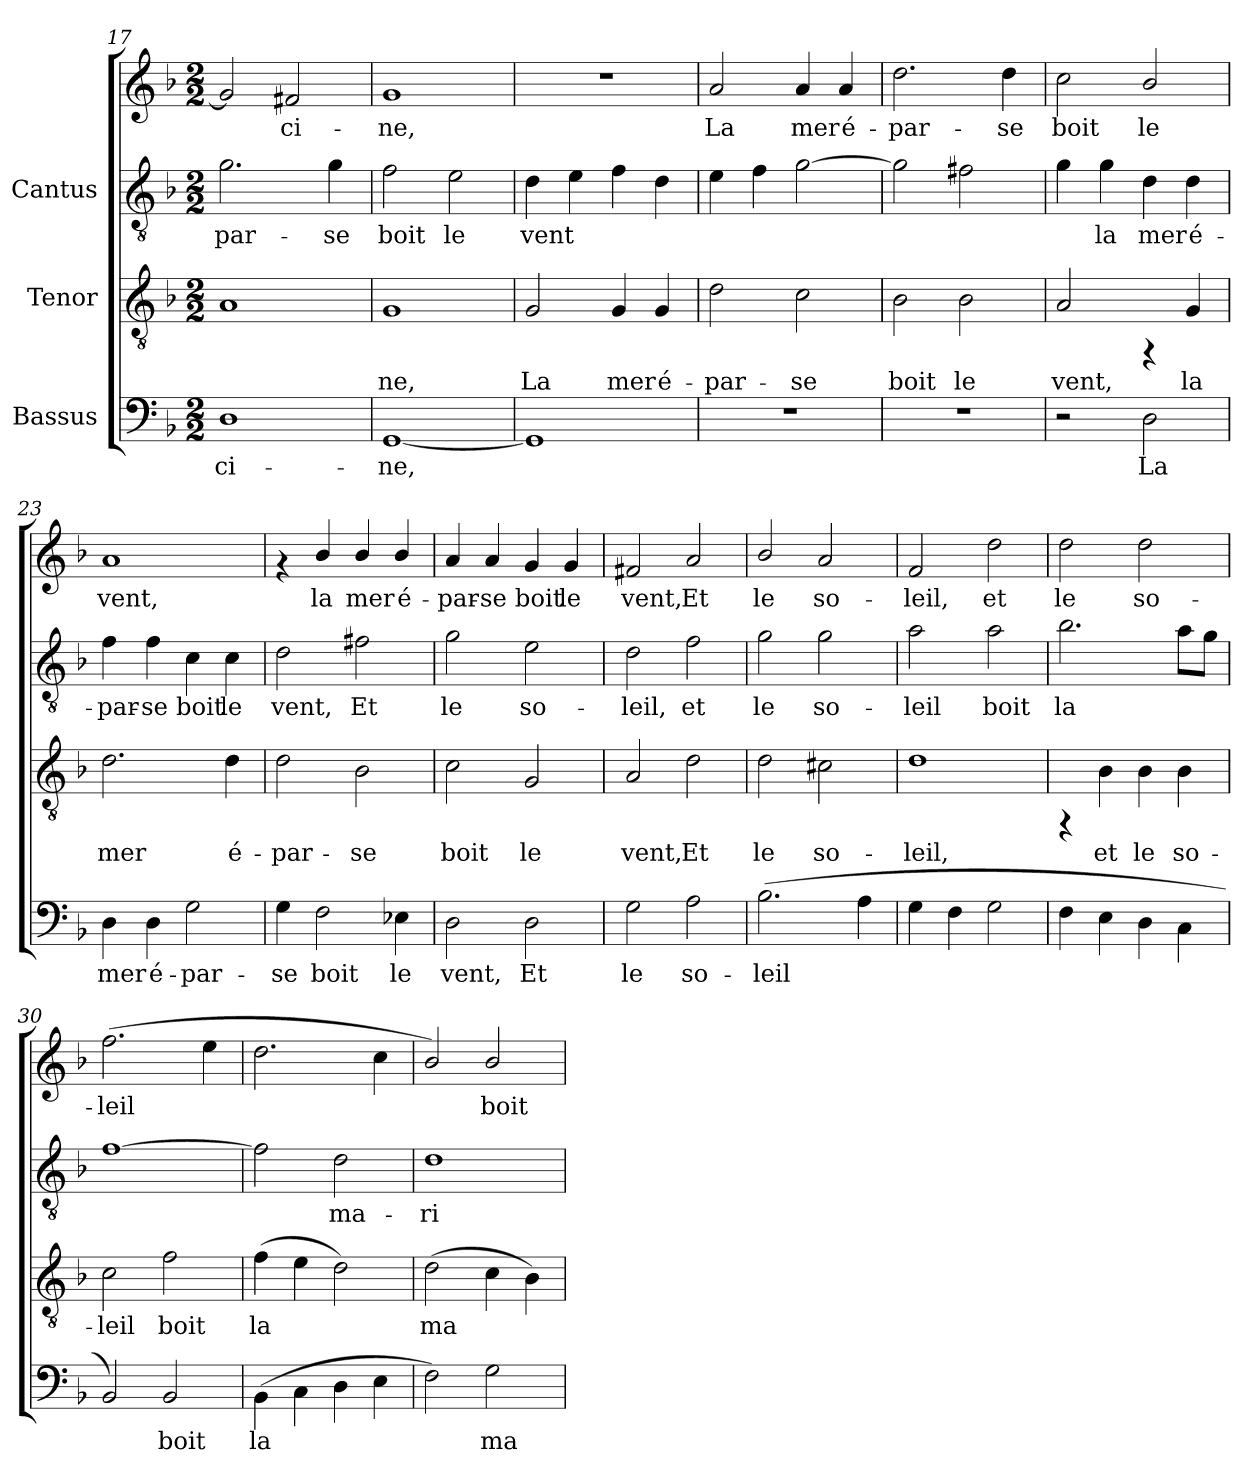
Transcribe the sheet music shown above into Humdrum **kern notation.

**kern	**text	**kern	**text	**kern	**text	**kern	**text
*part3	*part3	*part2	*part2	*part1	*part1	*part1	*part1
*staff4	*staff4	*staff3	*staff3	*staff2	*staff2	*staff1	*staff1
*I"Bassus	*	*I"Tenor	*	*I"Cantus	*	*	*
*clefF4	*	*clefGv2	*	*clefGv2	*	*clefG2	*
*k[b-]	*	*k[b-]	*	*k[b-]	*	*k[b-]	*
*F:	*	*F:	*	*F:	*	*F:	*
*M2/2	*	*M2/2	*	*M2/2	*	*M2/2	*
=17	=17	=17	=17	=17	=17	=17	=17
!	!LO:LY:b	!	!	!	!LO:LY:b	!	!LO:LY:b
1D	-ci-	1A	.	2.g\	-par-	2g/]	-
!	!	!	!	!	!	!	!LO:LY:b
.	.	.	.	.	.	2f#X/	ci-
!	!	!	!	!	!LO:LY:b	!	!
.	.	.	.	4g\	-se	.	.
=18	=18	=18	=18	=18	=18	=18	=18
!	!LO:LY:b	!	!LO:LY:b	!	!LO:LY:b	!	!LO:LY:b
[<1GG	-ne,	1G	-ne,	2f\	boit	1g	ne,
!	!	!	!	!	!LO:LY:b	!	!
.	.	.	.	2e\	le	.	.
=19	=19	=19	=19	=19	=19	=19	=19
!	!	!	!LO:LY:b	!	!LO:LY:b	!	!
1GG]	.	2G/	La	4d\	vent	1r	.
!	!	!	!	!	!LO:LY:b	!	!
.	.	.	.	4e\	.	.	.
!	!	!	!LO:LY:b	!	!LO:LY:b	!	!
.	.	4G/	mer	4f\	.	.	.
!	!	!	!LO:LY:b	!	!LO:LY:b	!	!
.	.	4G/	é-	4d\	.	.	.
=20	=20	=20	=20	=20	=20	=20	=20
!	!	!	!LO:LY:b	!	!	!	!LO:LY:b
1r	.	2d\	-par-	4e\	.	2a/	La
.	.	.	.	4f\	.	.	.
!	!	!	!LO:LY:b	!	!	!	!LO:LY:b
.	.	2c\	-se	[>2g\	.	4a/	mer
!	!	!	!	!	!	!	!LO:LY:b
.	.	.	.	.	.	4a/	é-
!!LO:LB:g=z
=21	=21	=21	=21	=21	=21	=21	=21
!	!	!	!LO:LY:b	!	!	!	!LO:LY:b
1r	.	2B-\	boit	2g\]	.	2.dd\	-par-
!	!	!	!LO:LY:b	!	!	!	!
.	.	2B-\	le	2f#X\	.	.	.
!	!	!	!	!	!	!	!LO:LY:b
.	.	.	.	.	.	4dd\	-se
!!LO:PB:g=z
=22	=22	=22	=22	=22	=22	=22	=22
!	!	!	!LO:LY:b	!	!LO:LY:b	!	!LO:LY:b
2r	.	2A/	vent,	4g\	.	2cc\	boit
!	!	!	!	!	!LO:LY:b	!	!
.	.	.	.	4g\	la	.	.
!	!LO:LY:b	!	!	!	!LO:LY:b	!	!LO:LY:b
2D\	La	4rFF	.	4d\	mer	2b-/	le
!	!	!	!LO:LY:b	!	!LO:LY:b	!	!
.	.	4G/	la	4d\	é-	.	.
!!LO:LB:g=z
=23	=23	=23	=23	=23	=23	=23	=23
!	!LO:LY:b	!	!LO:LY:b	!	!LO:LY:b	!	!LO:LY:b
4D\	mer	2.d\	mer	4f\	par-	1a	-vent,
!	!LO:LY:b	!	!	!	!LO:LY:b	!	!
4D\	é-	.	.	4f\	-se	.	.
!	!LO:LY:b	!	!	!	!LO:LY:b	!	!
2G\	-par-	.	.	4c\	boit	.	.
!	!	!	!LO:LY:b	!	!LO:LY:b	!	!
.	.	4d\	é-	4c\	le	.	.
!!LO:LB:g=z
=24	=24	=24	=24	=24	=24	=24	=24
!	!LO:LY:b	!	!LO:LY:b	!	!LO:LY:b	!	!
4G\	-se	2d\	-par-	2d\	-vent,	4rf	.
!	!LO:LY:b	!	!	!	!	!	!LO:LY:b
2F\	boit	.	.	.	.	4b-/	la
!	!	!	!LO:LY:b	!	!LO:LY:b	!	!LO:LY:b
.	.	2B-\	-se	2f#X\	Et	4b-/	mer
!	!LO:LY:b	!	!	!	!	!	!LO:LY:b
4E-X\	le	.	.	.	.	4b-/	é-
!!LO:PB:g=z
=25	=25	=25	=25	=25	=25	=25	=25
!	!LO:LY:b	!	!LO:LY:b	!	!LO:LY:b	!	!LO:LY:b
2D\	vent,	2c\	boit	2g\	le	4a/	par-
!	!	!	!	!	!	!	!LO:LY:b
.	.	.	.	.	.	4a/	-se
!	!LO:LY:b	!	!LO:LY:b	!	!LO:LY:b	!	!LO:LY:b
2D\	Et	2G/	le	2e\	so-	4g/	boit
!	!	!	!	!	!	!	!LO:LY:b
.	.	.	.	.	.	4g/	le
!!LO:LB:g=z
=26	=26	=26	=26	=26	=26	=26	=26
!	!LO:LY:b	!	!LO:LY:b	!	!LO:LY:b	!	!LO:LY:b
2G\	le	2A/	vent,	2d\	leil,	2f#X/	-vent,
!	!LO:LY:b	!	!LO:LY:b	!	!LO:LY:b	!	!LO:LY:b
2A\	so-	2d\	Et	2f\	et	2a/	Et
!!LO:LB:g=z
=27	=27	=27	=27	=27	=27	=27	=27
!	!LO:LY:b	!	!LO:LY:b	!	!LO:LY:b	!	!LO:LY:b
(>2.B-\	-leil	2d\	le	2g\	-le	2b-/	le
!	!	!	!LO:LY:b	!	!LO:LY:b	!	!LO:LY:b
.	.	2c#X\	so-	2g\	so-	2a/	so-
!	!LO:LY:b	!	!	!	!	!	!
4A\	.	.	.	.	.	.	.
!!LO:PB:g=z
=28	=28	=28	=28	=28	=28	=28	=28
!	!	!	!LO:LY:b	!	!LO:LY:b	!	!LO:LY:b
4G\	.	1d	-leil,	2a\	leil	2f/	-leil,
4F\	.	.	.	.	.	.	.
!	!	!	!	!	!LO:LY:b	!	!LO:LY:b
2G\	.	.	.	2a\	boit	2dd\	et
!!LO:LB:g=z
=29	=29	=29	=29	=29	=29	=29	=29
!	!	!	!	!	!LO:LY:b	!	!LO:LY:b
4F\	.	4rFF	.	2.b-\	-la	2dd\	le
!	!	!	!LO:LY:b	!	!	!	!
4E\	.	4B-\	et	.	.	.	.
!	!	!	!LO:LY:b	!	!	!	!LO:LY:b
4D\	.	4B-\	le	.	.	2dd\	so-
!	!	!	!LO:LY:b	!	!LO:LY:b	!	!
4C\	.	4B-\	so-	8a\L	.	.	.
!	!	!	!	!	!LO:LY:b	!	!
.	.	.	.	8g\J	.	.	.
!!LO:LB:g=z
=30	=30	=30	=30	=30	=30	=30	=30
!	!LO:LY:b	!	!LO:LY:b	!	!	!	!LO:LY:b
2BB-/)	.	2c\	-leil	[>1f	.	(>2.ff\	leil
!	!LO:LY:b	!	!LO:LY:b	!	!	!	!
2BB-/	boit	2f\	boit	.	.	.	.
!	!	!	!	!	!	!	!LO:LY:b
.	.	.	.	.	.	4ee\	.
!!LO:PB:g=z
=31	=31	=31	=31	=31	=31	=31	=31
!	!LO:LY:b	!	!LO:LY:b	!	!LO:LY:b	!	!
(>4BB-\	la	(>4f\	la	2f\]	.	2.dd\	.
!	!LO:LY:b	!	!LO:LY:b	!	!	!	!
4C\	.	4e\	.	.	.	.	.
!	!LO:LY:b	!	!LO:LY:b	!	!LO:LY:b	!	!
4D\	.	2d\)	.	2d\	ma-	.	.
!	!LO:LY:b	!	!	!	!	!	!
4E\	.	.	.	.	.	4cc\	.
!!LO:LB:g=z
=32	=32	=32	=32	=32	=32	=32	=32
!	!LO:LY:b	!	!LO:LY:b	!	!LO:LY:b	!	!LO:LY:b
2F\)	.	(>2d\	ma-	1d	ri-	2b-/)	-
!	!LO:LY:b	!	!LO:LY:b	!	!	!	!LO:LY:b
2G\	ma-	4c\	--	.	.	2b-/	boit
!	!	!	!LO:LY:b	!	!	!	!
.	.	4B-\)	--	.	.	.	.
=	=	=	=	=	=	=	=
*-	*-	*-	*-	*-	*-	*-	*-
